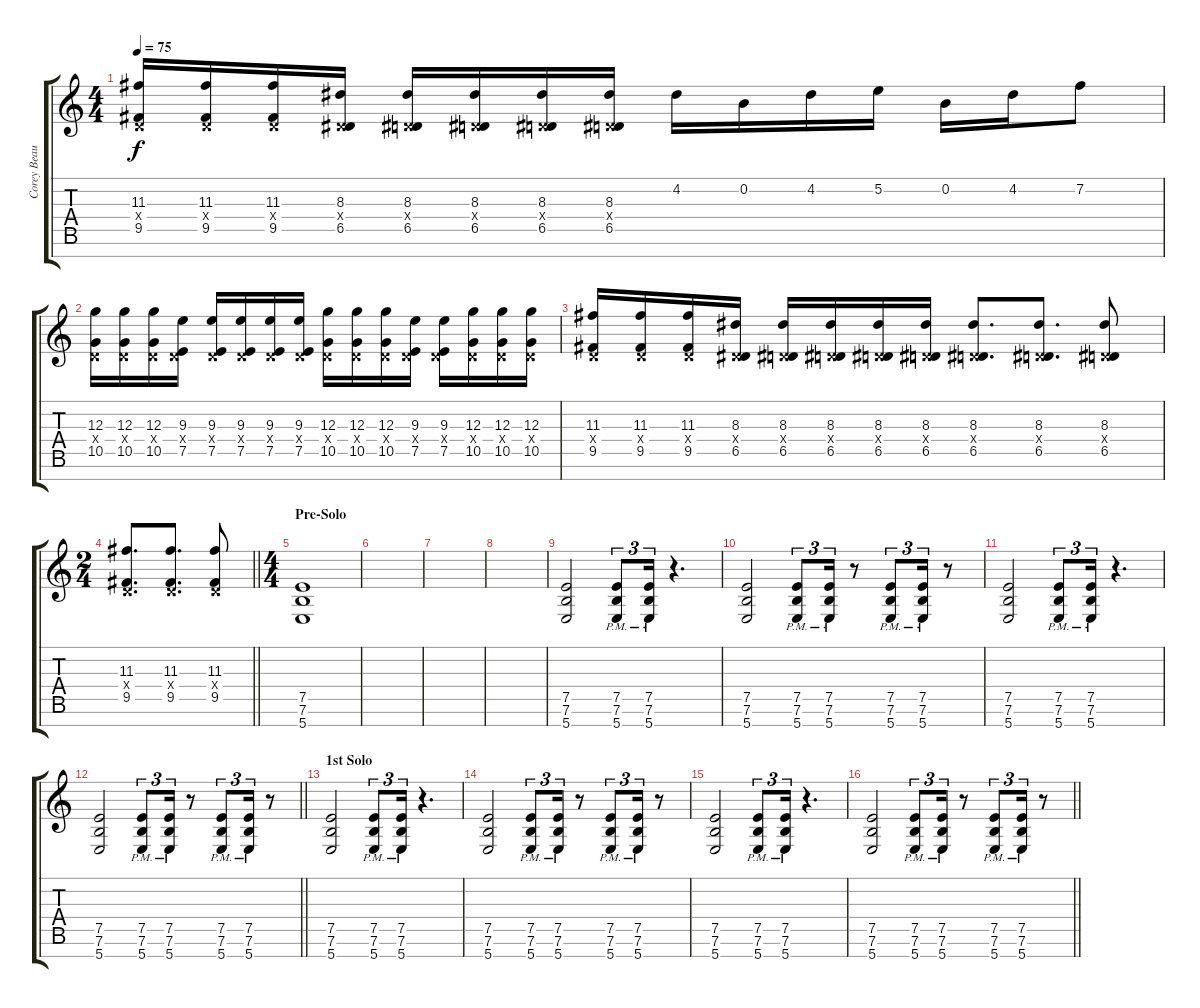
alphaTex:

\track ("Corey Beaulieu" "Corey Beau") {instrument distortionguitar}
\staff {score tabs}
\tuning (E4 B3 G3 D3 A2 E2 B1) {hide}
\ts (4 4)
\tempo 75
\clef g2
\ks c
(11.3 0.4{x} 9.5).16{dy f} (11.3 0.4{x} 9.5).16 (11.3 0.4{x} 9.5).16 (8.3 0.4{x} 6.5).16 (8.3 0.4{x} 6.5).16 (8.3 0.4{x} 6.5).16 (8.3 0.4{x} 6.5).16 (8.3 0.4{x} 6.5).16 4.2.16 0.2.16 4.2.16 5.2.16 0.2.16 4.2.16 7.2.8 |
(12.3 0.4{x} 10.5).16 (12.3 0.4{x} 10.5).16 (12.3 0.4{x} 10.5).16 (9.3 0.4{x} 7.5).16 (9.3 0.4{x} 7.5).16 (9.3 0.4{x} 7.5).16 (9.3 0.4{x} 7.5).16 (9.3 0.4{x} 7.5).16 (12.3 0.4{x} 10.5).16 (12.3 0.4{x} 10.5).16 (12.3 0.4{x} 10.5).16 (9.3 0.4{x} 7.5).16 (9.3 0.4{x} 7.5).16 (12.3 0.4{x} 10.5).16 (12.3 0.4{x} 10.5).16 (12.3 0.4{x} 10.5).16 |
(11.3 0.4{x} 9.5).16 (11.3 0.4{x} 9.5).16 (11.3 0.4{x} 9.5).16 (8.3 0.4{x} 6.5).16 (8.3 0.4{x} 6.5).16 (8.3 0.4{x} 6.5).16 (8.3 0.4{x} 6.5).16 (8.3 0.4{x} 6.5).16 (8.3 0.4{x} 6.5).8{d} (8.3 0.4{x} 6.5).8{d} (8.3 0.4{x} 6.5).8 |
\ts (2 4)
\barLineRight lightlight
(11.3 0.4{x} 9.5).8{d} (11.3 0.4{x} 9.5).8{d} (11.3 0.4{x} 9.5).8 |
\ts (4 4)
\section ("" "Pre-Solo ")
(7.5 7.6 5.7).1 |
|
|
|
(7.5 7.6 5.7).2 (7.5{pm} 7.6{pm} 5.7{pm}).8{tu (3 2)} (7.5{pm} 7.6{pm} 5.7{pm}).16{tu (3 2)} r.4{d} |
(7.5 7.6 5.7).2 (7.5{pm} 7.6{pm} 5.7{pm}).8{tu (3 2)} (7.5{pm} 7.6{pm} 5.7{pm}).16{tu (3 2)} r.8 (7.5{pm} 7.6{pm} 5.7{pm}).8{tu (3 2)} (7.5{pm} 7.6{pm} 5.7{pm}).16{tu (3 2)} r.8 |
(7.5 7.6 5.7).2 (7.5{pm} 7.6{pm} 5.7{pm}).8{tu (3 2)} (7.5{pm} 7.6{pm} 5.7{pm}).16{tu (3 2)} r.4{d} |
\barLineRight lightlight
(7.5 7.6 5.7).2 (7.5{pm} 7.6{pm} 5.7{pm}).8{tu (3 2)} (7.5{pm} 7.6{pm} 5.7{pm}).16{tu (3 2)} r.8 (7.5{pm} 7.6{pm} 5.7{pm}).8{tu (3 2)} (7.5{pm} 7.6{pm} 5.7{pm}).16{tu (3 2)} r.8 |
\section ("" "1st Solo")
(7.5 7.6 5.7).2 (7.5{pm} 7.6{pm} 5.7{pm}).8{tu (3 2)} (7.5{pm} 7.6{pm} 5.7{pm}).16{tu (3 2)} r.4{d} |
(7.5 7.6 5.7).2 (7.5{pm} 7.6{pm} 5.7{pm}).8{tu (3 2)} (7.5{pm} 7.6{pm} 5.7{pm}).16{tu (3 2)} r.8 (7.5{pm} 7.6{pm} 5.7{pm}).8{tu (3 2)} (7.5{pm} 7.6{pm} 5.7{pm}).16{tu (3 2)} r.8 |
(7.5 7.6 5.7).2 (7.5{pm} 7.6{pm} 5.7{pm}).8{tu (3 2)} (7.5{pm} 7.6{pm} 5.7{pm}).16{tu (3 2)} r.4{d} |
\barLineRight lightlight
(7.5 7.6 5.7).2 (7.5{pm} 7.6{pm} 5.7{pm}).8{tu (3 2)} (7.5{pm} 7.6{pm} 5.7{pm}).16{tu (3 2)} r.8 (7.5{pm} 7.6{pm} 5.7{pm}).8{tu (3 2)} (7.5{pm} 7.6{pm} 5.7{pm}).16{tu (3 2)} r.8
